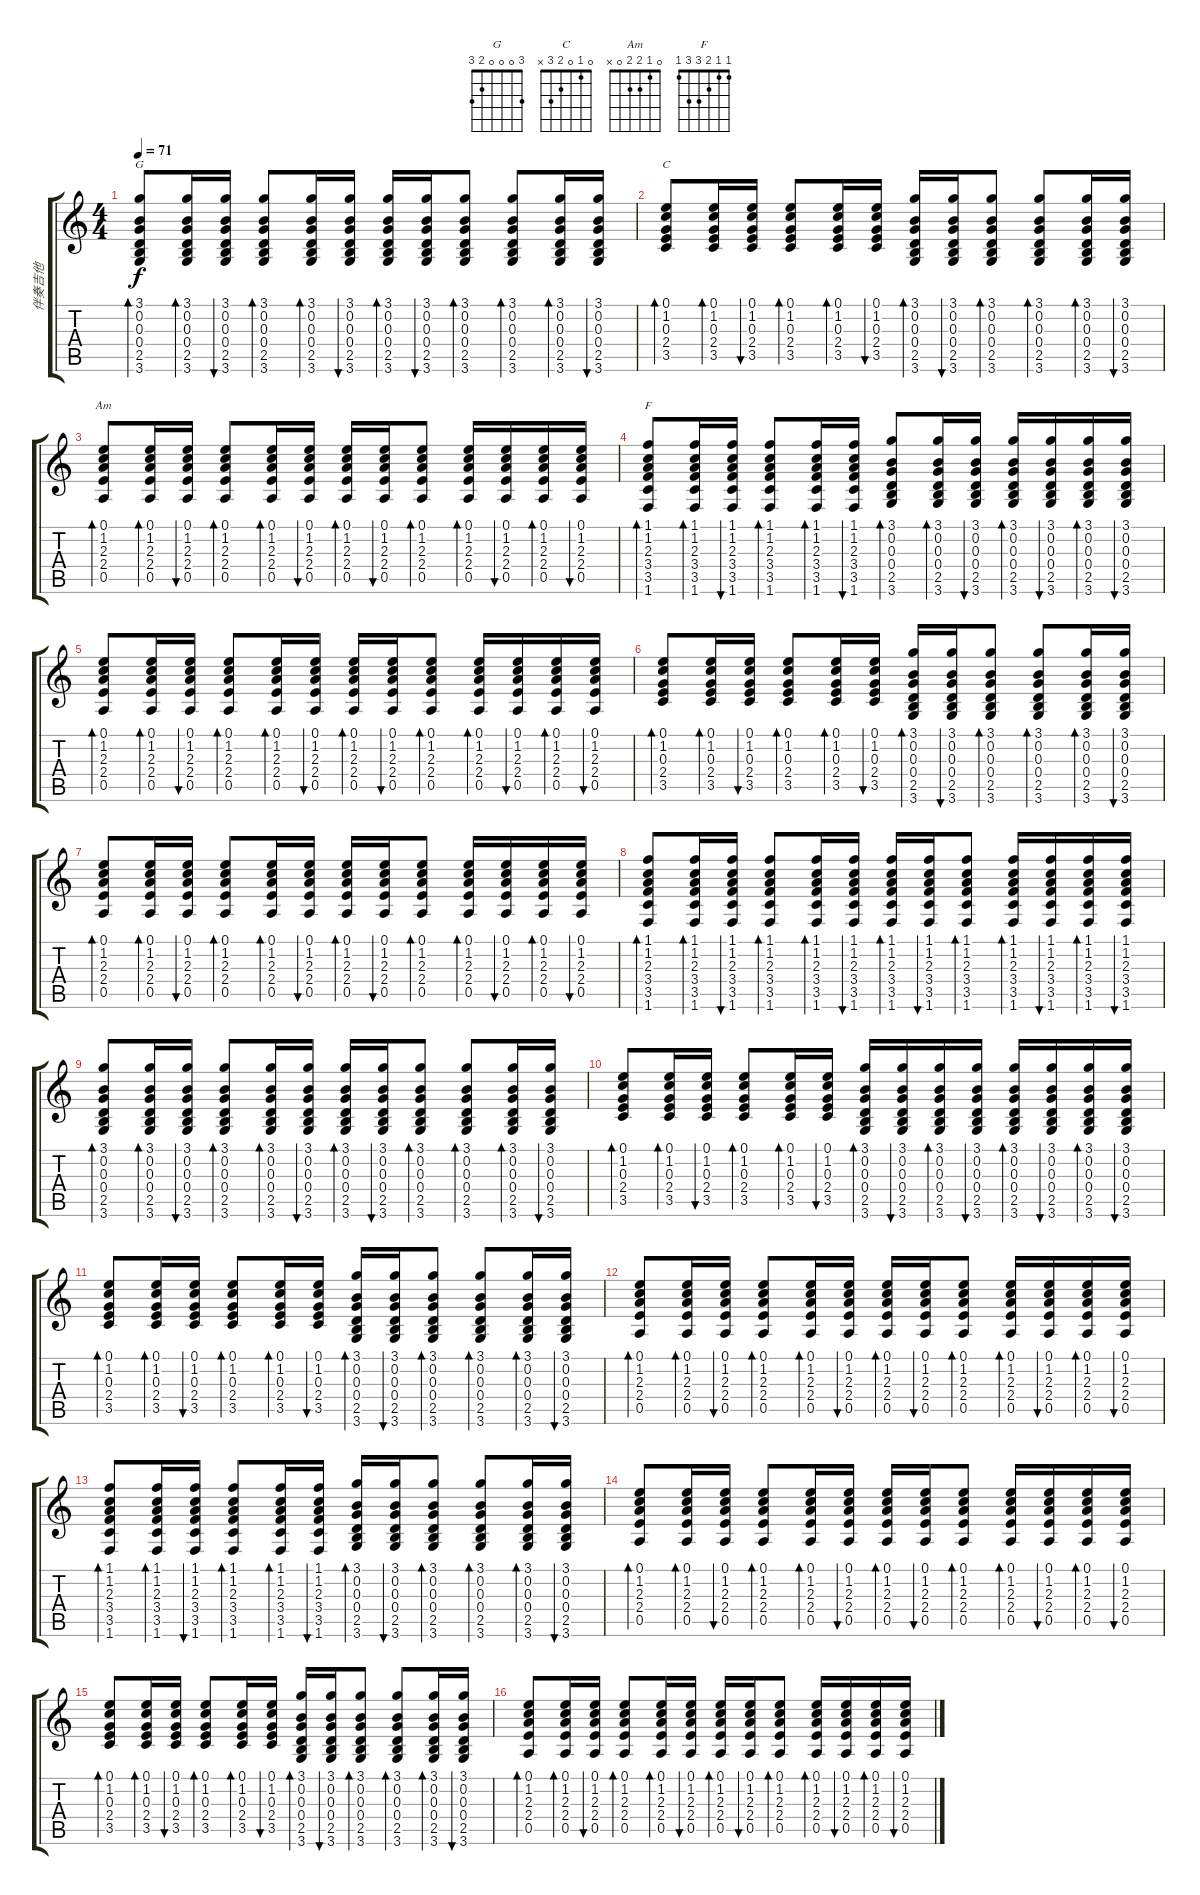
\track ("伴奏吉他" "伴奏吉他") {instrument acousticguitarsteel}
\staff {score tabs}
\tuning (E4 B3 G3 D3 A2 E2) {hide}
\chord ("G" 3 0 0 0 2 3)
\chord ("C" 0 1 0 2 3 x)
\chord ("Am" 0 1 2 2 0 x)
\chord ("F" 1 1 2 3 3 1)
\ts (4 4)
\tempo 71
\clef g2
\ks c
(3.1 0.2 0.3 0.4 2.5 3.6).8{bd 30 ch "G" dy f} (3.1 0.2 0.3 0.4 2.5 3.6).16{bd 30} (3.1 0.2 0.3 0.4 2.5 3.6).16{bu 30} (3.1 0.2 0.3 0.4 2.5 3.6).8{bd 30} (3.1 0.2 0.3 0.4 2.5 3.6).16{bd 30} (3.1 0.2 0.3 0.4 2.5 3.6).16{bu 30} (3.1 0.2 0.3 0.4 2.5 3.6).16{bd 30} (3.1 0.2 0.3 0.4 2.5 3.6).16{bu 30} (3.1 0.2 0.3 0.4 2.5 3.6).8{bd 30} (3.1 0.2 0.3 0.4 2.5 3.6).8{bd 30} (3.1 0.2 0.3 0.4 2.5 3.6).16{bd 30} (3.1 0.2 0.3 0.4 2.5 3.6).16{bu 30} |
(0.1 1.2 0.3 2.4 3.5).8{bd 30 ch "C"} (0.1 1.2 0.3 2.4 3.5).16{bd 30} (0.1 1.2 0.3 2.4 3.5).16{bu 30} (0.1 1.2 0.3 2.4 3.5).8{bd 30} (0.1 1.2 0.3 2.4 3.5).16{bd 30} (0.1 1.2 0.3 2.4 3.5).16{bu 30} (3.1 0.2 0.3 0.4 2.5 3.6).16{bd 30} (3.1 0.2 0.3 0.4 2.5 3.6).16{bu 30} (3.1 0.2 0.3 0.4 2.5 3.6).8{bd 30} (3.1 0.2 0.3 0.4 2.5 3.6).8{bd 30} (3.1 0.2 0.3 0.4 2.5 3.6).16{bd 30} (3.1 0.2 0.3 0.4 2.5 3.6).16{bu 30} |
(0.1 1.2 2.3 2.4 0.5).8{bd 30 ch "Am"} (0.1 1.2 2.3 2.4 0.5).16{bd 30} (0.1 1.2 2.3 2.4 0.5).16{bu 30} (0.1 1.2 2.3 2.4 0.5).8{bd 30} (0.1 1.2 2.3 2.4 0.5).16{bd 30} (0.1 1.2 2.3 2.4 0.5).16{bu 30} (0.1 1.2 2.3 2.4 0.5).16{bd 30} (0.1 1.2 2.3 2.4 0.5).16{bu 30} (0.1 1.2 2.3 2.4 0.5).8{bd 30} (0.1 1.2 2.3 2.4 0.5).16{bd 30} (0.1 1.2 2.3 2.4 0.5).16{bu 30} (0.1 1.2 2.3 2.4 0.5).16{bd 30} (0.1 1.2 2.3 2.4 0.5).16{bu 30} |
(1.1 1.2 2.3 3.4 3.5 1.6).8{bd 30 ch "F"} (1.1 1.2 2.3 3.4 3.5 1.6).16{bd 30} (1.1 1.2 2.3 3.4 3.5 1.6).16{bu 30} (1.1 1.2 2.3 3.4 3.5 1.6).8{bd 30} (1.1 1.2 2.3 3.4 3.5 1.6).16{bd 30} (1.1 1.2 2.3 3.4 3.5 1.6).16{bu 30} (3.1 0.2 0.3 0.4 2.5 3.6).8{bd 30} (3.1 0.2 0.3 0.4 2.5 3.6).16{bd 30} (3.1 0.2 0.3 0.4 2.5 3.6).16{bu 30} (3.1 0.2 0.3 0.4 2.5 3.6).16{bd 30} (3.1 0.2 0.3 0.4 2.5 3.6).16{bu 30} (3.1 0.2 0.3 0.4 2.5 3.6).16{bd 30} (3.1 0.2 0.3 0.4 2.5 3.6).16{bu 30} |
(0.1 1.2 2.3 2.4 0.5).8{bd 30} (0.1 1.2 2.3 2.4 0.5).16{bd 30} (0.1 1.2 2.3 2.4 0.5).16{bu 30} (0.1 1.2 2.3 2.4 0.5).8{bd 30} (0.1 1.2 2.3 2.4 0.5).16{bd 30} (0.1 1.2 2.3 2.4 0.5).16{bu 30} (0.1 1.2 2.3 2.4 0.5).16{bd 30} (0.1 1.2 2.3 2.4 0.5).16{bu 30} (0.1 1.2 2.3 2.4 0.5).8{bd 30} (0.1 1.2 2.3 2.4 0.5).16{bd 30} (0.1 1.2 2.3 2.4 0.5).16{bu 30} (0.1 1.2 2.3 2.4 0.5).16{bd 30} (0.1 1.2 2.3 2.4 0.5).16{bu 30} |
(0.1 1.2 0.3 2.4 3.5).8{bd 30} (0.1 1.2 0.3 2.4 3.5).16{bd 30} (0.1 1.2 0.3 2.4 3.5).16{bu 30} (0.1 1.2 0.3 2.4 3.5).8{bd 30} (0.1 1.2 0.3 2.4 3.5).16{bd 30} (0.1 1.2 0.3 2.4 3.5).16{bu 30} (3.1 0.2 0.3 0.4 2.5 3.6).16{bd 30} (3.1 0.2 0.3 0.4 2.5 3.6).16{bu 30} (3.1 0.2 0.3 0.4 2.5 3.6).8{bd 30} (3.1 0.2 0.3 0.4 2.5 3.6).8{bd 30} (3.1 0.2 0.3 0.4 2.5 3.6).16{bd 30} (3.1 0.2 0.3 0.4 2.5 3.6).16{bu 30} |
(0.1 1.2 2.3 2.4 0.5).8{bd 30} (0.1 1.2 2.3 2.4 0.5).16{bd 30} (0.1 1.2 2.3 2.4 0.5).16{bu 30} (0.1 1.2 2.3 2.4 0.5).8{bd 30} (0.1 1.2 2.3 2.4 0.5).16{bd 30} (0.1 1.2 2.3 2.4 0.5).16{bu 30} (0.1 1.2 2.3 2.4 0.5).16{bd 30} (0.1 1.2 2.3 2.4 0.5).16{bu 30} (0.1 1.2 2.3 2.4 0.5).8{bd 30} (0.1 1.2 2.3 2.4 0.5).16{bd 30} (0.1 1.2 2.3 2.4 0.5).16{bu 30} (0.1 1.2 2.3 2.4 0.5).16{bd 30} (0.1 1.2 2.3 2.4 0.5).16{bu 30} |
(1.1 1.2 2.3 3.4 3.5 1.6).8{bd 30} (1.1 1.2 2.3 3.4 3.5 1.6).16{bd 30} (1.1 1.2 2.3 3.4 3.5 1.6).16{bu 30} (1.1 1.2 2.3 3.4 3.5 1.6).8{bd 30} (1.1 1.2 2.3 3.4 3.5 1.6).16{bd 30} (1.1 1.2 2.3 3.4 3.5 1.6).16{bu 30} (1.1 1.2 2.3 3.4 3.5 1.6).16{bd 30} (1.1 1.2 2.3 3.4 3.5 1.6).16{bu 30} (1.1 1.2 2.3 3.4 3.5 1.6).8{bd 30} (1.1 1.2 2.3 3.4 3.5 1.6).16{bd 30} (1.1 1.2 2.3 3.4 3.5 1.6).16{bu 30} (1.1 1.2 2.3 3.4 3.5 1.6).16{bd 30} (1.1 1.2 2.3 3.4 3.5 1.6).16{bu 30} |
(3.1 0.2 0.3 0.4 2.5 3.6).8{bd 30} (3.1 0.2 0.3 0.4 2.5 3.6).16{bd 30} (3.1 0.2 0.3 0.4 2.5 3.6).16{bu 30} (3.1 0.2 0.3 0.4 2.5 3.6).8{bd 30} (3.1 0.2 0.3 0.4 2.5 3.6).16{bd 30} (3.1 0.2 0.3 0.4 2.5 3.6).16{bu 30} (3.1 0.2 0.3 0.4 2.5 3.6).16{bd 30} (3.1 0.2 0.3 0.4 2.5 3.6).16{bu 30} (3.1 0.2 0.3 0.4 2.5 3.6).8{bd 30} (3.1 0.2 0.3 0.4 2.5 3.6).8{bd 30} (3.1 0.2 0.3 0.4 2.5 3.6).16{bd 30} (3.1 0.2 0.3 0.4 2.5 3.6).16{bu 30} |
(0.1 1.2 0.3 2.4 3.5).8{bd 30} (0.1 1.2 0.3 2.4 3.5).16{bd 30} (0.1 1.2 0.3 2.4 3.5).16{bu 30} (0.1 1.2 0.3 2.4 3.5).8{bd 30} (0.1 1.2 0.3 2.4 3.5).16{bd 30} (0.1 1.2 0.3 2.4 3.5).16{bu 30} (3.1 0.2 0.3 0.4 2.5 3.6).16{bd 30} (3.1 0.2 0.3 0.4 2.5 3.6).16{bu 30} (3.1 0.2 0.3 0.4 2.5 3.6).16{bd 30} (3.1 0.2 0.3 0.4 2.5 3.6).16{bu 30} (3.1 0.2 0.3 0.4 2.5 3.6).16{bd 30} (3.1 0.2 0.3 0.4 2.5 3.6).16{bu 30} (3.1 0.2 0.3 0.4 2.5 3.6).16{bd 30} (3.1 0.2 0.3 0.4 2.5 3.6).16{bu 30} |
(0.1 1.2 0.3 2.4 3.5).8{bd 30} (0.1 1.2 0.3 2.4 3.5).16{bd 30} (0.1 1.2 0.3 2.4 3.5).16{bu 30} (0.1 1.2 0.3 2.4 3.5).8{bd 30} (0.1 1.2 0.3 2.4 3.5).16{bd 30} (0.1 1.2 0.3 2.4 3.5).16{bu 30} (3.1 0.2 0.3 0.4 2.5 3.6).16{bd 30} (3.1 0.2 0.3 0.4 2.5 3.6).16{bu 30} (3.1 0.2 0.3 0.4 2.5 3.6).8{bd 30} (3.1 0.2 0.3 0.4 2.5 3.6).8{bd 30} (3.1 0.2 0.3 0.4 2.5 3.6).16{bd 30} (3.1 0.2 0.3 0.4 2.5 3.6).16{bu 30} |
(0.1 1.2 2.3 2.4 0.5).8{bd 30} (0.1 1.2 2.3 2.4 0.5).16{bd 30} (0.1 1.2 2.3 2.4 0.5).16{bu 30} (0.1 1.2 2.3 2.4 0.5).8{bd 30} (0.1 1.2 2.3 2.4 0.5).16{bd 30} (0.1 1.2 2.3 2.4 0.5).16{bu 30} (0.1 1.2 2.3 2.4 0.5).16{bd 30} (0.1 1.2 2.3 2.4 0.5).16{bu 30} (0.1 1.2 2.3 2.4 0.5).8{bd 30} (0.1 1.2 2.3 2.4 0.5).16{bd 30} (0.1 1.2 2.3 2.4 0.5).16{bu 30} (0.1 1.2 2.3 2.4 0.5).16{bd 30} (0.1 1.2 2.3 2.4 0.5).16{bu 30} |
(1.1 1.2 2.3 3.4 3.5 1.6).8{bd 30} (1.1 1.2 2.3 3.4 3.5 1.6).16{bd 30} (1.1 1.2 2.3 3.4 3.5 1.6).16{bu 30} (1.1 1.2 2.3 3.4 3.5 1.6).8{bd 30} (1.1 1.2 2.3 3.4 3.5 1.6).16{bd 30} (1.1 1.2 2.3 3.4 3.5 1.6).16{bu 30} (3.1 0.2 0.3 0.4 2.5 3.6).16{bd 30} (3.1 0.2 0.3 0.4 2.5 3.6).16{bu 30} (3.1 0.2 0.3 0.4 2.5 3.6).8{bd 30} (3.1 0.2 0.3 0.4 2.5 3.6).8{bd 30} (3.1 0.2 0.3 0.4 2.5 3.6).16{bd 30} (3.1 0.2 0.3 0.4 2.5 3.6).16{bu 30} |
(0.1 1.2 2.3 2.4 0.5).8{bd 30} (0.1 1.2 2.3 2.4 0.5).16{bd 30} (0.1 1.2 2.3 2.4 0.5).16{bu 30} (0.1 1.2 2.3 2.4 0.5).8{bd 30} (0.1 1.2 2.3 2.4 0.5).16{bd 30} (0.1 1.2 2.3 2.4 0.5).16{bu 30} (0.1 1.2 2.3 2.4 0.5).16{bd 30} (0.1 1.2 2.3 2.4 0.5).16{bu 30} (0.1 1.2 2.3 2.4 0.5).8{bd 30} (0.1 1.2 2.3 2.4 0.5).16{bd 30} (0.1 1.2 2.3 2.4 0.5).16{bu 30} (0.1 1.2 2.3 2.4 0.5).16{bd 30} (0.1 1.2 2.3 2.4 0.5).16{bu 30} |
(0.1 1.2 0.3 2.4 3.5).8{bd 30} (0.1 1.2 0.3 2.4 3.5).16{bd 30} (0.1 1.2 0.3 2.4 3.5).16{bu 30} (0.1 1.2 0.3 2.4 3.5).8{bd 30} (0.1 1.2 0.3 2.4 3.5).16{bd 30} (0.1 1.2 0.3 2.4 3.5).16{bu 30} (3.1 0.2 0.3 0.4 2.5 3.6).16{bd 30} (3.1 0.2 0.3 0.4 2.5 3.6).16{bu 30} (3.1 0.2 0.3 0.4 2.5 3.6).8{bd 30} (3.1 0.2 0.3 0.4 2.5 3.6).8{bd 30} (3.1 0.2 0.3 0.4 2.5 3.6).16{bd 30} (3.1 0.2 0.3 0.4 2.5 3.6).16{bu 30} |
(0.1 1.2 2.3 2.4 0.5).8{bd 30} (0.1 1.2 2.3 2.4 0.5).16{bd 30} (0.1 1.2 2.3 2.4 0.5).16{bu 30} (0.1 1.2 2.3 2.4 0.5).8{bd 30} (0.1 1.2 2.3 2.4 0.5).16{bd 30} (0.1 1.2 2.3 2.4 0.5).16{bu 30} (0.1 1.2 2.3 2.4 0.5).16{bd 30} (0.1 1.2 2.3 2.4 0.5).16{bu 30} (0.1 1.2 2.3 2.4 0.5).8{bd 30} (0.1 1.2 2.3 2.4 0.5).16{bd 30} (0.1 1.2 2.3 2.4 0.5).16{bu 30} (0.1 1.2 2.3 2.4 0.5).16{bd 30} (0.1 1.2 2.3 2.4 0.5).16{bu 30}
